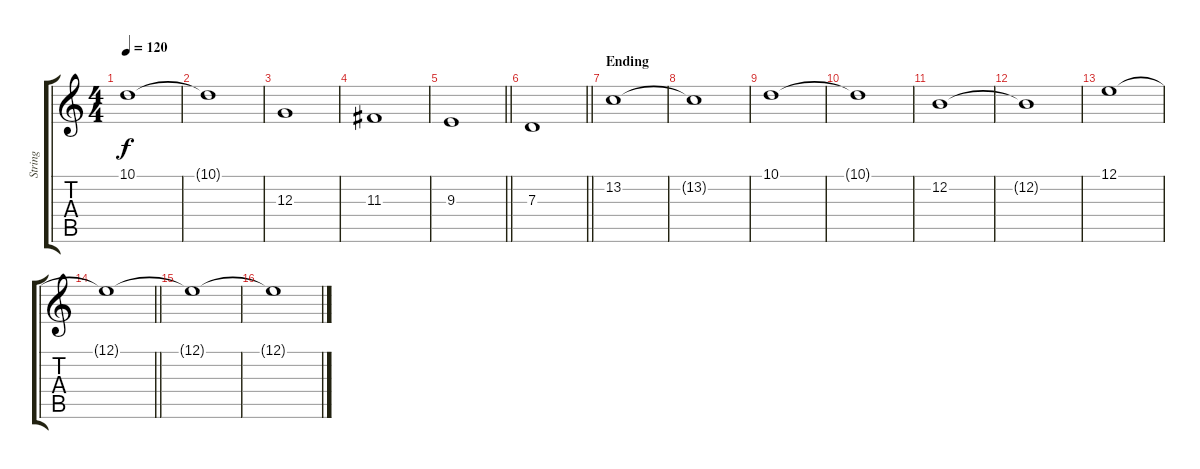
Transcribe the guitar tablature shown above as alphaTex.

\track ("String" "String") {instrument stringensemble1}
\staff {score tabs}
\tuning (E4 B3 G3 D3 A2 E2) {hide}
\ts (4 4)
\tempo 120
\clef g2
\ks c
10.1.1{dy f} |
10.1{t}.1 |
12.3.1 |
11.3.1 |
\barLineRight lightlight
9.3.1 |
\barLineRight lightlight
7.3.1 |
\section ("" "Ending")
13.2.1 |
13.2{t}.1 |
10.1.1 |
10.1{t}.1 |
12.2.1 |
12.2{t}.1 |
12.1.1 |
\barLineRight lightlight
12.1{t}.1 |
12.1{t}.1 |
12.1{t}.1
